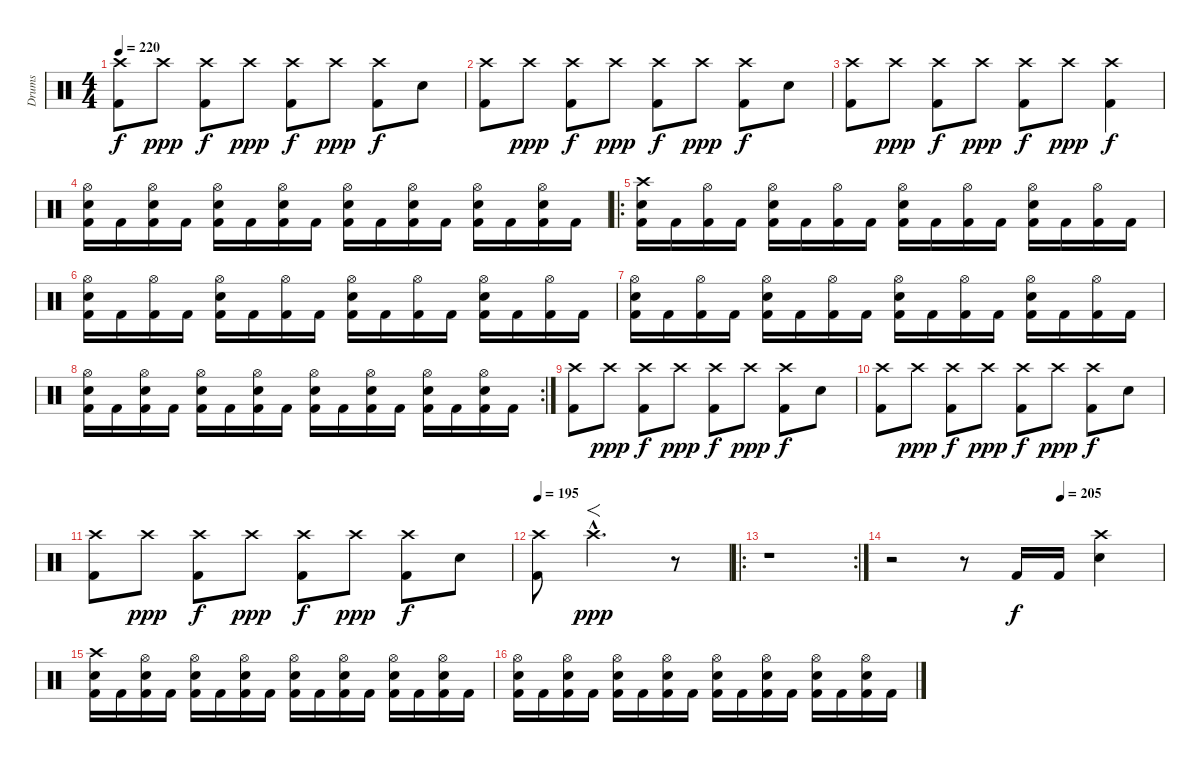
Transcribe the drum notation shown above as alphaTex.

\track ("Drums" "Drums") {instrument percussion}
\staff {score}
\articulation defaults
\ts (4 4)
\tempo 220
\tempo 200
\tempo 220
\clef neutral
\ks c
("Crash high (hit)" "Kick (hit) 2").8{dy f} "Crash high (hit)".8{dy ppp} ("Crash high (hit)" "Kick (hit) 2").8{dy f} "Crash high (hit)".8{dy ppp} ("Crash high (hit)" "Kick (hit) 2").8{dy f} "Crash high (hit)".8{dy ppp} ("Crash high (hit)" "Kick (hit) 2").8{dy f} "Electric Snare (hit)".8 |
("Crash high (hit)" "Kick (hit) 2").8 "Crash high (hit)".8{dy ppp} ("Crash high (hit)" "Kick (hit) 2").8{dy f} "Crash high (hit)".8{dy ppp} ("Crash high (hit)" "Kick (hit) 2").8{dy f} "Crash high (hit)".8{dy ppp} ("Crash high (hit)" "Kick (hit) 2").8{dy f} "Electric Snare (hit)".8 |
("Crash high (hit)" "Kick (hit) 2").8 "Crash high (hit)".8{dy ppp} ("Crash high (hit)" "Kick (hit) 2").8{dy f} "Crash high (hit)".8{dy ppp} ("Crash high (hit)" "Kick (hit) 2").8{dy f} "Crash high (hit)".8{dy ppp} ("Crash high (hit)" "Kick (hit) 2").4{dy f} |
("Hi-Hat (open)" "Electric Snare (hit)" "Kick (hit) 2").16 "Kick (hit) 2".16 ("Hi-Hat (open)" "Electric Snare (hit)" "Kick (hit) 2").16 "Kick (hit) 2".16 ("Hi-Hat (open)" "Electric Snare (hit)" "Kick (hit) 2").16 "Kick (hit) 2".16 ("Hi-Hat (open)" "Electric Snare (hit)" "Kick (hit) 2").16 "Kick (hit) 2".16 ("Hi-Hat (open)" "Electric Snare (hit)" "Kick (hit) 2").16 "Kick (hit) 2".16 ("Hi-Hat (open)" "Electric Snare (hit)" "Kick (hit) 2").16 "Kick (hit) 2".16 ("Hi-Hat (open)" "Electric Snare (hit)" "Kick (hit) 2").16 "Kick (hit) 2".16 ("Hi-Hat (open)" "Electric Snare (hit)" "Kick (hit) 2").16 "Kick (hit) 2".16 |
\ro
("Crash high (hit)" "Electric Snare (hit)" "Kick (hit) 2").16 "Kick (hit) 2".16 ("Hi-Hat (open)" "Kick (hit) 2").16 "Kick (hit) 2".16 ("Hi-Hat (open)" "Electric Snare (hit)" "Kick (hit) 2").16 "Kick (hit) 2".16 ("Hi-Hat (open)" "Kick (hit) 2").16 "Kick (hit) 2".16 ("Hi-Hat (open)" "Electric Snare (hit)" "Kick (hit) 2").16 "Kick (hit) 2".16 ("Hi-Hat (open)" "Kick (hit) 2").16 "Kick (hit) 2".16 ("Hi-Hat (open)" "Electric Snare (hit)" "Kick (hit) 2").16 "Kick (hit) 2".16 ("Hi-Hat (open)" "Kick (hit) 2").16 "Kick (hit) 2".16 |
("Hi-Hat (open)" "Electric Snare (hit)" "Kick (hit) 2").16 "Kick (hit) 2".16 ("Hi-Hat (open)" "Kick (hit) 2").16 "Kick (hit) 2".16 ("Hi-Hat (open)" "Electric Snare (hit)" "Kick (hit) 2").16 "Kick (hit) 2".16 ("Hi-Hat (open)" "Kick (hit) 2").16 "Kick (hit) 2".16 ("Hi-Hat (open)" "Electric Snare (hit)" "Kick (hit) 2").16 "Kick (hit) 2".16 ("Hi-Hat (open)" "Kick (hit) 2").16 "Kick (hit) 2".16 ("Hi-Hat (open)" "Electric Snare (hit)" "Kick (hit) 2").16 "Kick (hit) 2".16 ("Hi-Hat (open)" "Kick (hit) 2").16 "Kick (hit) 2".16 |
("Hi-Hat (open)" "Electric Snare (hit)" "Kick (hit) 2").16 "Kick (hit) 2".16 ("Hi-Hat (open)" "Kick (hit) 2").16 "Kick (hit) 2".16 ("Hi-Hat (open)" "Electric Snare (hit)" "Kick (hit) 2").16 "Kick (hit) 2".16 ("Hi-Hat (open)" "Kick (hit) 2").16 "Kick (hit) 2".16 ("Hi-Hat (open)" "Electric Snare (hit)" "Kick (hit) 2").16 "Kick (hit) 2".16 ("Hi-Hat (open)" "Kick (hit) 2").16 "Kick (hit) 2".16 ("Hi-Hat (open)" "Electric Snare (hit)" "Kick (hit) 2").16 "Kick (hit) 2".16 ("Hi-Hat (open)" "Kick (hit) 2").16 "Kick (hit) 2".16 |
\rc 2
("Hi-Hat (open)" "Electric Snare (hit)" "Kick (hit) 2").16 "Kick (hit) 2".16 ("Hi-Hat (open)" "Electric Snare (hit)" "Kick (hit) 2").16 "Kick (hit) 2".16 ("Hi-Hat (open)" "Electric Snare (hit)" "Kick (hit) 2").16 "Kick (hit) 2".16 ("Hi-Hat (open)" "Electric Snare (hit)" "Kick (hit) 2").16 "Kick (hit) 2".16 ("Hi-Hat (open)" "Electric Snare (hit)" "Kick (hit) 2").16 "Kick (hit) 2".16 ("Hi-Hat (open)" "Electric Snare (hit)" "Kick (hit) 2").16 "Kick (hit) 2".16 ("Hi-Hat (open)" "Electric Snare (hit)" "Kick (hit) 2").16 "Kick (hit) 2".16 ("Hi-Hat (open)" "Electric Snare (hit)" "Kick (hit) 2").16 "Kick (hit) 2".16 |
("Crash high (hit)" "Kick (hit) 2").8 "Crash high (hit)".8{dy ppp} ("Crash high (hit)" "Kick (hit) 2").8{dy f} "Crash high (hit)".8{dy ppp} ("Crash high (hit)" "Kick (hit) 2").8{dy f} "Crash high (hit)".8{dy ppp} ("Crash high (hit)" "Kick (hit) 2").8{dy f} "Electric Snare (hit)".8 |
("Crash high (hit)" "Kick (hit) 2").8 "Crash high (hit)".8{dy ppp} ("Crash high (hit)" "Kick (hit) 2").8{dy f} "Crash high (hit)".8{dy ppp} ("Crash high (hit)" "Kick (hit) 2").8{dy f} "Crash high (hit)".8{dy ppp} ("Crash high (hit)" "Kick (hit) 2").8{dy f} "Electric Snare (hit)".8 |
("Crash high (hit)" "Kick (hit) 2").8 "Crash high (hit)".8{dy ppp} ("Crash high (hit)" "Kick (hit) 2").8{dy f} "Crash high (hit)".8{dy ppp} ("Crash high (hit)" "Kick (hit) 2").8{dy f} "Crash high (hit)".8{dy ppp} ("Crash high (hit)" "Kick (hit) 2").8{dy f} "Electric Snare (hit)".8 |
\tempo 195
("Crash high (hit)" "Kick (hit) 2").8 "Crash high (hit)"{hac}.2{f d dy ppp volume 0} r.8 |
\ro
\rc 2
r.1 |
\tempo (205 0.625)
r.2 r.8 "Kick (hit) 2".16{dy f volume 15} "Kick (hit) 2".16 ("Crash high (hit)" "Electric Snare (hit)").4 |
("Crash high (hit)" "Electric Snare (hit)" "Kick (hit) 2").16 "Kick (hit) 2".16 ("Hi-Hat (open)" "Electric Snare (hit)" "Kick (hit) 2").16 "Kick (hit) 2".16 ("Hi-Hat (open)" "Electric Snare (hit)" "Kick (hit) 2").16 "Kick (hit) 2".16 ("Hi-Hat (open)" "Electric Snare (hit)" "Kick (hit) 2").16 "Kick (hit) 2".16 ("Hi-Hat (open)" "Electric Snare (hit)" "Kick (hit) 2").16 "Kick (hit) 2".16 ("Hi-Hat (open)" "Electric Snare (hit)" "Kick (hit) 2").16 "Kick (hit) 2".16 ("Hi-Hat (open)" "Electric Snare (hit)" "Kick (hit) 2").16 "Kick (hit) 2".16 ("Hi-Hat (open)" "Electric Snare (hit)" "Kick (hit) 2").16 "Kick (hit) 2".16 |
("Hi-Hat (open)" "Electric Snare (hit)" "Kick (hit) 2").16 "Kick (hit) 2".16 ("Hi-Hat (open)" "Electric Snare (hit)" "Kick (hit) 2").16 "Kick (hit) 2".16 ("Hi-Hat (open)" "Electric Snare (hit)" "Kick (hit) 2").16 "Kick (hit) 2".16 ("Hi-Hat (open)" "Electric Snare (hit)" "Kick (hit) 2").16 "Kick (hit) 2".16 ("Hi-Hat (open)" "Electric Snare (hit)" "Kick (hit) 2").16 "Kick (hit) 2".16 ("Hi-Hat (open)" "Electric Snare (hit)" "Kick (hit) 2").16 "Kick (hit) 2".16 ("Hi-Hat (open)" "Electric Snare (hit)" "Kick (hit) 2").16 "Kick (hit) 2".16 ("Hi-Hat (open)" "Electric Snare (hit)" "Kick (hit) 2").16 "Kick (hit) 2".16
